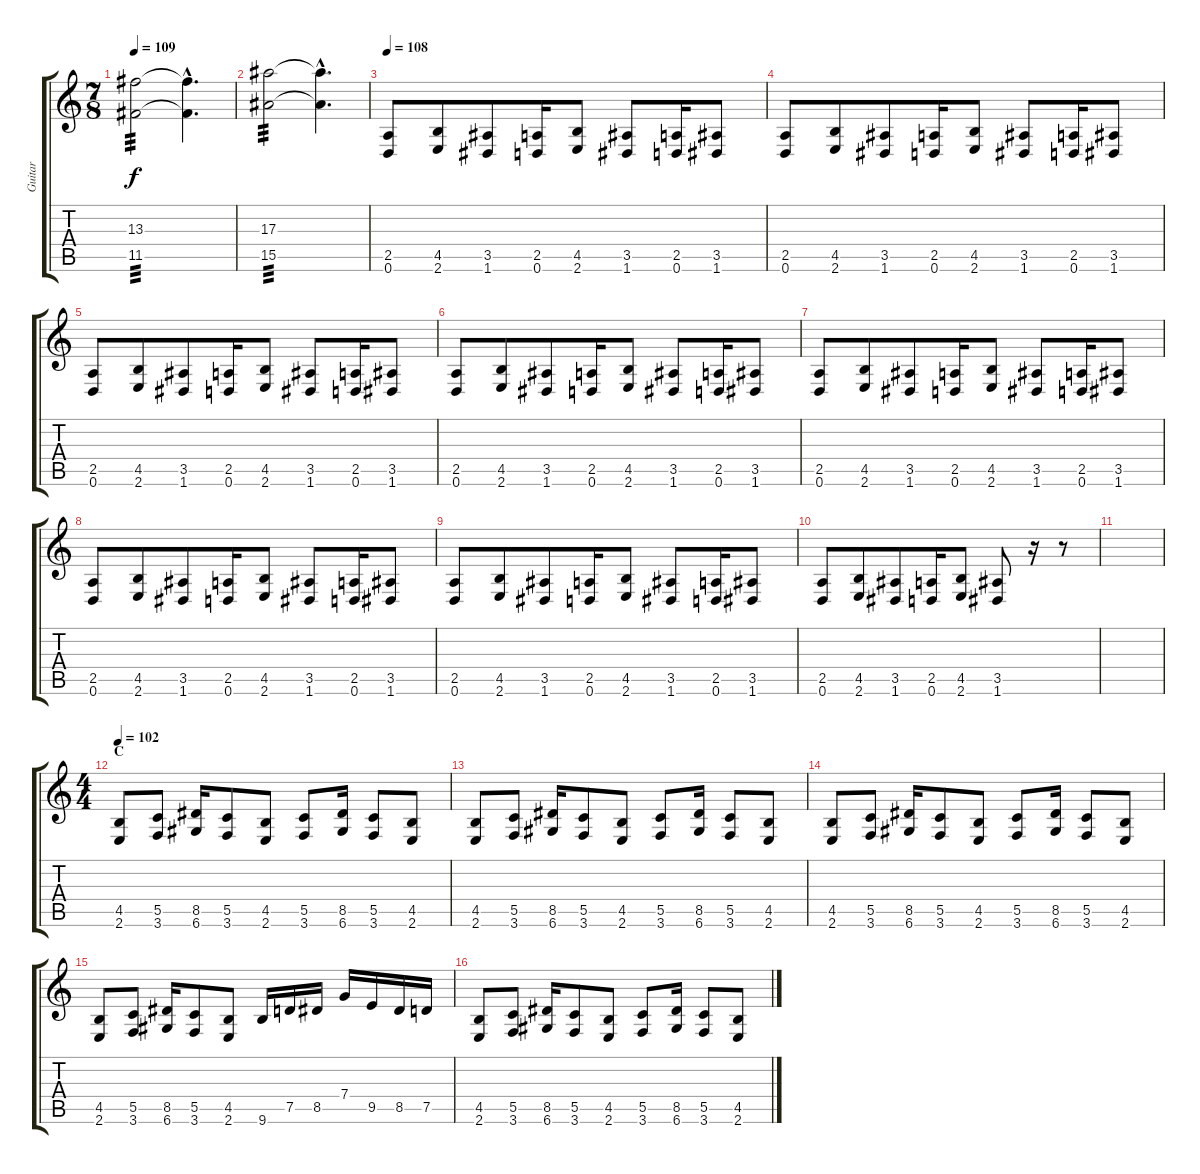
\track ("Guitar" "Guitar") {instrument distortionguitar}
\staff {score tabs}
\tuning (D4 A3 F3 C3 G2 D2) {hide}
\ts (7 8)
\tempo 109
\clef g2
\ks c
(13.3 11.5).2{tp 3 dy f} (13.3{hac t} 11.5{hac t}).4{d} |
(17.3 15.5).2{tp 3} (17.3{hac t} 15.5{hac t}).4{d} |
\tempo 108
(2.5 0.6).8 (4.5 2.6).8 (3.5 1.6).8 (2.5 0.6).16 (4.5 2.6).8 (3.5 1.6).8 (2.5 0.6).16 (3.5 1.6).8 |
(2.5 0.6).8 (4.5 2.6).8 (3.5 1.6).8 (2.5 0.6).16 (4.5 2.6).8 (3.5 1.6).8 (2.5 0.6).16 (3.5 1.6).8 |
(2.5 0.6).8 (4.5 2.6).8 (3.5 1.6).8 (2.5 0.6).16 (4.5 2.6).8 (3.5 1.6).8 (2.5 0.6).16 (3.5 1.6).8 |
(2.5 0.6).8 (4.5 2.6).8 (3.5 1.6).8 (2.5 0.6).16 (4.5 2.6).8 (3.5 1.6).8 (2.5 0.6).16 (3.5 1.6).8 |
(2.5 0.6).8 (4.5 2.6).8 (3.5 1.6).8 (2.5 0.6).16 (4.5 2.6).8 (3.5 1.6).8 (2.5 0.6).16 (3.5 1.6).8 |
(2.5 0.6).8 (4.5 2.6).8 (3.5 1.6).8 (2.5 0.6).16 (4.5 2.6).8 (3.5 1.6).8 (2.5 0.6).16 (3.5 1.6).8 |
(2.5 0.6).8 (4.5 2.6).8 (3.5 1.6).8 (2.5 0.6).16 (4.5 2.6).8 (3.5 1.6).8 (2.5 0.6).16 (3.5 1.6).8 |
(2.5 0.6).8 (4.5 2.6).8 (3.5 1.6).8 (2.5 0.6).16 (4.5 2.6).8 (3.5 1.6).8 r.16 r.8 |
|
\ts (4 4)
\section ("" "C")
\tempo 102
(4.5 2.6).8 (5.5 3.6).8 (8.5 6.6).16 (5.5 3.6).8 (4.5 2.6).8 (5.5 3.6).8 (8.5 6.6).16 (5.5 3.6).8 (4.5 2.6).8 |
(4.5 2.6).8 (5.5 3.6).8 (8.5 6.6).16 (5.5 3.6).8 (4.5 2.6).8 (5.5 3.6).8 (8.5 6.6).16 (5.5 3.6).8 (4.5 2.6).8 |
(4.5 2.6).8 (5.5 3.6).8 (8.5 6.6).16 (5.5 3.6).8 (4.5 2.6).8 (5.5 3.6).8 (8.5 6.6).16 (5.5 3.6).8 (4.5 2.6).8 |
(4.5 2.6).8 (5.5 3.6).8 (8.5 6.6).16 (5.5 3.6).8 (4.5 2.6).8 9.6.16 7.5.16 8.5.16 7.4.16 9.5.16 8.5.16 7.5.16 |
(4.5 2.6).8 (5.5 3.6).8 (8.5 6.6).16 (5.5 3.6).8 (4.5 2.6).8 (5.5 3.6).8 (8.5 6.6).16 (5.5 3.6).8 (4.5 2.6).8
